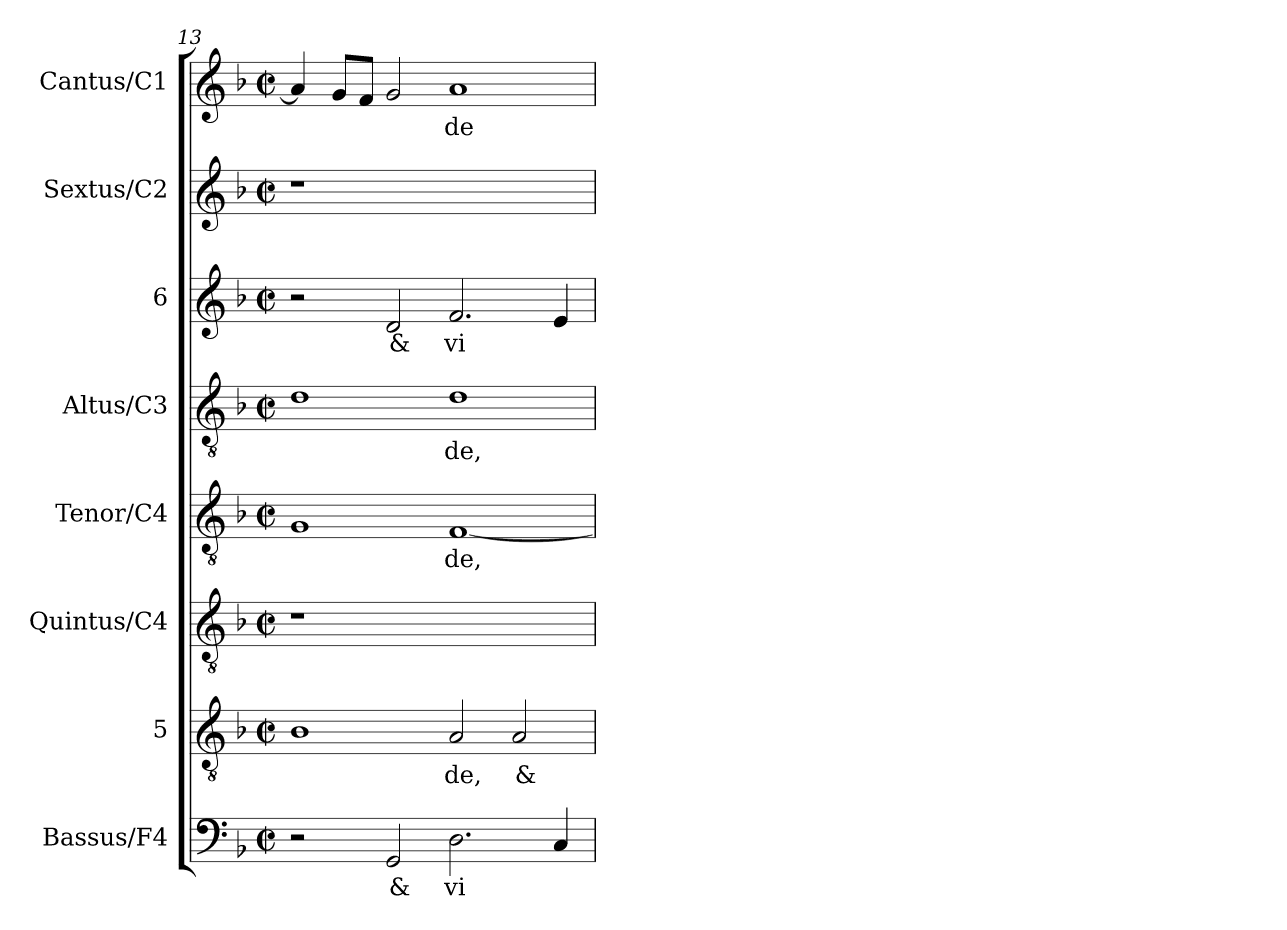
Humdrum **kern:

**kern	**text	**kern	**text	**kern	**kern	**text	**kern	**text	**kern	**text	**kern	**kern	**text
*part8	*part8	*part7	*part7	*part6	*part5	*part5	*part4	*part4	*part3	*part3	*part2	*part1	*part1
*staff8	*staff8	*staff7	*staff7	*staff6	*staff5	*staff5	*staff4	*staff4	*staff3	*staff3	*staff2	*staff1	*staff1
*I"Bassus/F4	*	*I"5	*	*I"Quintus/C4	*I"Tenor/C4	*	*I"Altus/C3	*	*I"6	*	*I"Sextus/C2	*I"Cantus/C1	*
*I'B	*	*	*	*	*I'T	*	*I'A	*	*	*	*	*I'C	*
*clefF4	*	*clefGv2	*	*clefGv2	*clefGv2	*	*clefGv2	*	*clefG2	*	*clefG2	*clefG2	*
*k[b-]	*	*k[b-]	*	*k[b-]	*k[b-]	*	*k[b-]	*	*k[b-]	*	*k[b-]	*k[b-]	*
*F:	*	*F:	*	*F:	*F:	*	*F:	*	*F:	*	*F:	*F:	*
*M2/2	*	*M2/2	*	*M2/2	*M2/2	*	*M2/2	*	*M2/2	*	*M2/2	*M2/2	*
*met(c|)	*	*met(c|)	*	*met(c|)	*met(c|)	*	*met(c|)	*	*met(c|)	*	*met(c|)	*met(c|)	*
=13	=13	=13	=13	=13	=13	=13	=13	=13	=13	=13	=13	=13	=13
!	!	!	!LO:LY:b:cj	!	!	!LO:LY:b:cj	!	!LO:LY:b:cj	!	!	!	!	!LO:LY:b:cj
2r	.	1B-	--	1r	1G	--	1d	--	2r	.	1r	4a/]	--
!	!	!	!	!	!	!	!	!	!	!	!	!	!LO:LY:b:cj
.	.	.	.	.	.	.	.	.	.	.	.	8g/L	--
!	!	!	!	!	!	!	!	!	!	!	!	!	!LO:LY:b:cj
.	.	.	.	.	.	.	.	.	.	.	.	8f/J	--
!	!LO:LY:b:cj	!	!	!	!	!	!	!	!	!LO:LY:b:cj	!	!	!LO:LY:b:cj
2GG/	-&	.	.	.	.	.	.	.	2d/	&	.	2g/	--
!	!LO:LY:b:cj	!	!LO:LY:b:cj	!	!	!LO:LY:b:cj	!	!LO:LY:b:cj	!	!LO:LY:b:cj	!	!	!LO:LY:b:cj
2.D\	vi-	2A/	-de,	1ryy	[<1F	-de,	1d	-de,	2.f/	vi-	1ryy	1a	-de
!	!	!	!LO:LY:b:cj	!	!	!	!	!	!	!	!	!	!
.	.	2A/	&	.	.	.	.	.	.	.	.	.	.
!	!LO:LY:b:cj	!	!	!	!	!	!	!	!	!LO:LY:b:cj	!	!	!
4C/	--	.	.	.	.	.	.	.	4e/	--	.	.	.
=	=	=	=	=	=	=	=	=	=	=	=	=	=
*-	*-	*-	*-	*-	*-	*-	*-	*-	*-	*-	*-	*-	*-
